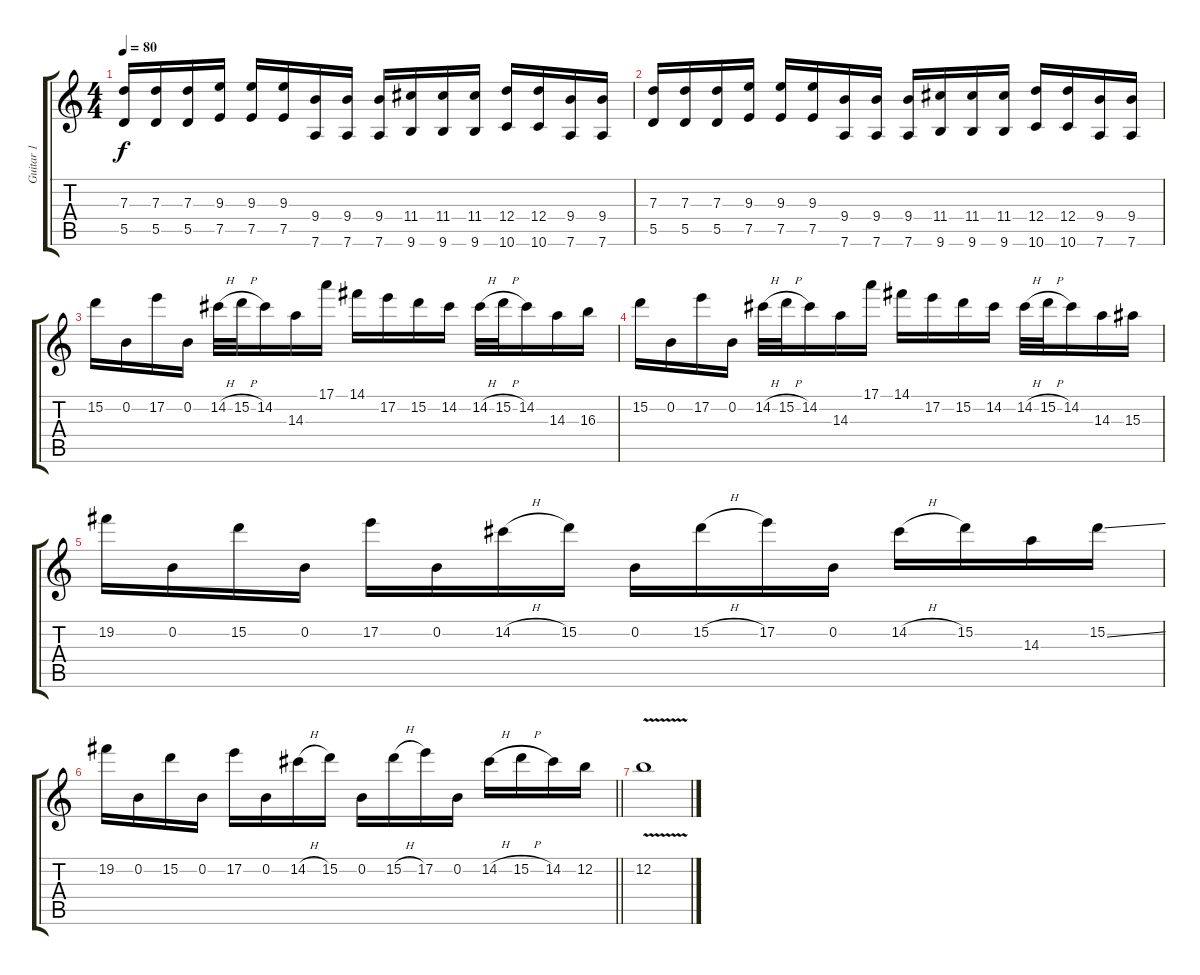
\track ("Guitar 1" "Guitar 1") {instrument distortionguitar}
\staff {score tabs}
\tuning (E4 B3 G3 D3 A2 D2) {hide}
\ts (4 4)
\tempo 80
\clef g2
\ks c
(7.3 5.5).16{dy f} (7.3 5.5).16 (7.3 5.5).16 (9.3 7.5).16 (9.3 7.5).16 (9.3 7.5).16 (9.4 7.6).16 (9.4 7.6).16 (9.4 7.6).16 (11.4 9.6).16 (11.4 9.6).16 (11.4 9.6).16 (12.4 10.6).16 (12.4 10.6).16 (9.4 7.6).16 (9.4 7.6).16 |
(7.3 5.5).16 (7.3 5.5).16 (7.3 5.5).16 (9.3 7.5).16 (9.3 7.5).16 (9.3 7.5).16 (9.4 7.6).16 (9.4 7.6).16 (9.4 7.6).16 (11.4 9.6).16 (11.4 9.6).16 (11.4 9.6).16 (12.4 10.6).16 (12.4 10.6).16 (9.4 7.6).16 (9.4 7.6).16 |
15.2.16 0.2.16 17.2.16 0.2.16 14.2{h}.32 15.2{h}.32 14.2.16 14.3.16 17.1.16 14.1.16 17.2.16 15.2.16 14.2.16 14.2{h}.32 15.2{h}.32 14.2.16 14.3.16 16.3.16 |
15.2.16 0.2.16 17.2.16 0.2.16 14.2{h}.32 15.2{h}.32 14.2.16 14.3.16 17.1.16 14.1.16 17.2.16 15.2.16 14.2.16 14.2{h}.32 15.2{h}.32 14.2.16 14.3.16 15.3.16 |
19.2.16 0.2.16 15.2.16 0.2.16 17.2.16 0.2.16 14.2{h}.16 15.2.16 0.2.16 15.2{h}.16 17.2.16 0.2.16 14.2{h}.16 15.2.16 14.3.16 15.2{ss}.16 |
\barLineRight lightlight
19.2.16 0.2.16 15.2.16 0.2.16 17.2.16 0.2.16 14.2{h}.16 15.2.16 0.2.16 15.2{h}.16 17.2.16 0.2.16 14.2{h}.16 15.2{h}.16 14.2.16 12.2.16 |
12.2{v}.1
